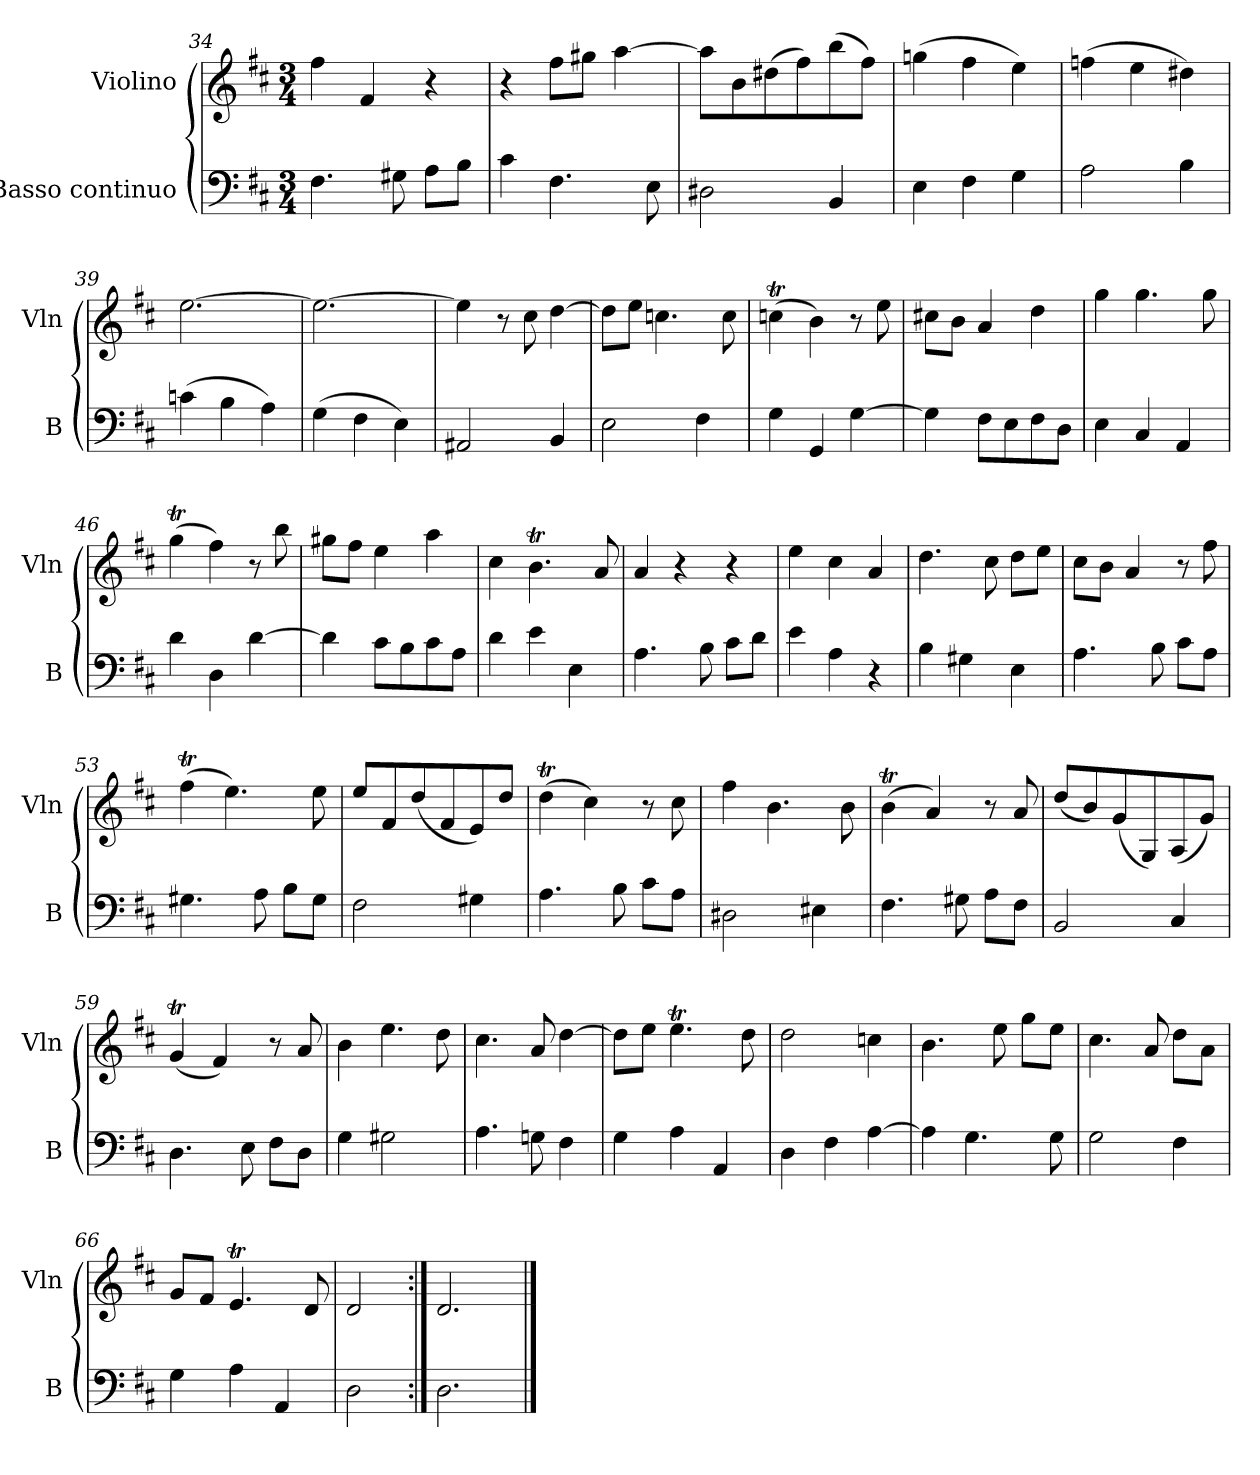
**kern	**kern
*part2	*part1
*staff2	*staff1
*I"Basso continuo	*I"Violino
*I'B	*I'Vln
*clefF4	*clefG2
*k[f#c#]	*k[f#c#]
*D:	*D:
*M3/4	*M3/4
=34	=34
4.F#\	4ff#\
.	4f#/
8G#X\	.
8A\L	4r
8B\J	.
=35	=35
4c#\	4r
4.F#\	8ff#\L
.	8gg#X\J
.	[4aa\
8E\	.
=36	=36
2D#X\	8aa\L]
.	8b\
.	(8dd#X\
.	8ff#\)
4BB/	(8bb\
.	8ff#\J)
=37	=37
4E\	(4ggn\
4F#\	4ff#\
4G\	4ee\)
=38	=38
2A\	(4ffn\
.	4ee\
4B\	4dd#X\)
=39	=39
(4cn\	[2.ee\
4B\	.
4A\)	.
=40	=40
(4G\	2.ee\_
4F#\	.
4E\)	.
=41	=41
2AA#X/	4ee\]
.	8r
.	8cc#\
4BB/	[4dd\
=42	=42
2E\	8dd\L]
.	8ee\J
.	4.ccn\
4F#\	.
.	8cc\
=43	=43
4G\	(4ccnT\
4GG/	4b\)
[4G\	8r
.	8ee\
=44	=44
4G\]	8cc#X\L
.	8b\J
8F#\L	4a/
8E\	.
8F#\	4dd\
8D\J	.
=45	=45
4E\	4gg\
4C#/	4.gg\
4AA/	.
.	8gg\
=46	=46
4d\	(4ggT\
4D\	4ff#\)
[4d\	8r
.	8bb\
=47	=47
4d\]	8gg#X\L
.	8ff#\J
8c#\L	4ee\
8B\	.
8c#\	4aa\
8A\J	.
=48	=48
4d\	4cc#\
4e\	4.bT\
4E\	.
.	8a/
=49	=49
4.A\	4a/
.	4r
8B\	.
8c#\L	4r
8d\J	.
=50	=50
4e\	4ee\
4A\	4cc#\
4r	4a/
=51	=51
4B\	4.dd\
4G#X\	.
.	8cc#\
4E\	8dd\L
.	8ee\J
=52	=52
4.A\	8cc#\L
.	8b\J
.	4a/
8B\	.
8c#\L	8r
8A\J	8ff#\
=53	=53
4.G#X\	(4ff#t\
.	4.ee\)
8A\	.
8B\L	.
8G#\J	8ee\
=54	=54
2F#\	8ee/L
.	8f#/
.	(8dd/
.	8f#/
4G#X\	8e/)
.	8dd/J
=55	=55
4.A\	(4ddT\
.	4cc#\)
8B\	.
8c#\L	8r
8A\J	8cc#\
=56	=56
2D#X\	4ff#\
.	4.b\
4E#X\	.
.	8b\
=57	=57
4.F#\	(4bT\
.	4a/)
8G#X\	.
8A\L	8r
8F#\J	8a/
=58	=58
2BB/	(8dd/L
.	8b/)
.	(8g/
.	8G/)
4C#/	(8A/
.	8g/J)
=59	=59
4.D\	(4gT/
.	4f#/)
8E\	.
8F#\L	8r
8D\J	8a/
=60	=60
4G\	4b\
2G#X\	4.ee\
.	8dd\
=61	=61
4.A\	4.cc#\
8Gn\	8a/
4F#\	[4dd\
=62	=62
4G\	8dd\L]
.	8ee\J
4A\	4.eeT\
4AA/	.
.	8dd\
=63	=63
4D\	2dd\
4F#\	.
[4A\	4ccn\
=64	=64
4A\]	4.b\
4.G\	.
.	8ee\
.	8gg\L
8G\	8ee\J
=65	=65
2G\	4.cc#\
.	8a/
4F#\	8dd\L
.	8a\J
=66	=66
4G\	8g/L
.	8f#/J
4A\	4.eT/
4AA/	.
.	8d/
=67	=67
2D\	2d/
=67:|!	=67:|!
2.D\	2.d/
==	==
*-	*-
